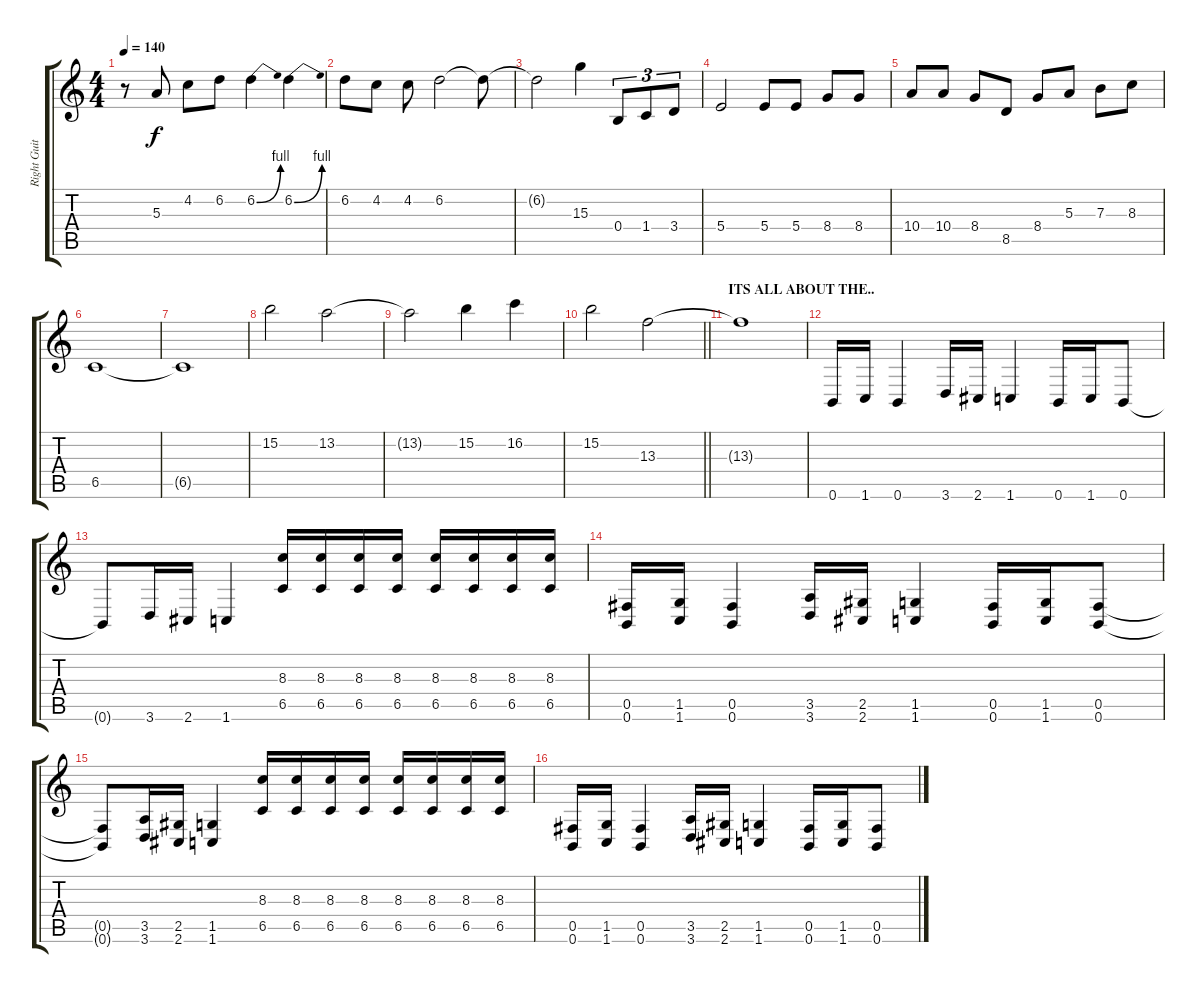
\track ("Right Guitar" "Right Guit") {instrument distortionguitar}
\staff {score tabs}
\tuning (Db4 Ab3 E3 B2 Gb2 B1) {hide}
\ts (4 4)
\tempo 140
\clef g2
\ks c
r.8{dy f volume 14} 5.3.8 4.2.8 6.2.8 6.2{be (bend 0 0 60 4)}.4 6.2{be (bend 0 0 60 4)}.4 |
6.2.8{volume 14} 4.2.8 4.2.8 6.2.2 6.2{t}.8 |
6.2{t}.2{volume 14} 15.3.4 0.4.8{tu (3 2)} 1.4.8{tu (3 2)} 3.4.8{tu (3 2)} |
5.4.2 5.4.8 5.4.8 8.4.8 8.4.8 |
10.4.8 10.4.8 8.4.8 8.5.8 8.4.8 5.3.8 7.3.8 8.3.8 |
6.5.1 |
6.5{t}.1 |
15.2.2 13.2.2 |
13.2{t}.2 15.2.4 16.2.4 |
\barLineRight lightlight
15.2.2 13.3.2 |
\section ("" "ITS ALL ABOUT THE..")
13.3{t}.1 |
0.6.16{volume 13} 1.6.16 0.6.4 3.6.16 2.6.16 1.6.4 0.6.16 1.6.16 0.6.8 |
0.6{t}.8 3.6.16 2.6.16 1.6.4 (8.3 6.5).16{volume 11} (8.3 6.5).16 (8.3 6.5).16 (8.3 6.5).16 (8.3 6.5).16 (8.3 6.5).16 (8.3 6.5).16 (8.3 6.5).16 |
(0.5 0.6).16 (1.5 1.6).16 (0.5 0.6).4 (3.5 3.6).16 (2.5 2.6).16 (1.5 1.6).4 (0.5 0.6).16 (1.5 1.6).16 (0.5 0.6).8 |
(0.5{t} 0.6{t}).8 (3.5 3.6).16 (2.5 2.6).16 (1.5 1.6).4 (8.3 6.5).16 (8.3 6.5).16 (8.3 6.5).16 (8.3 6.5).16 (8.3 6.5).16 (8.3 6.5).16 (8.3 6.5).16 (8.3 6.5).16 |
(0.5 0.6).16 (1.5 1.6).16 (0.5 0.6).4 (3.5 3.6).16 (2.5 2.6).16 (1.5 1.6).4 (0.5 0.6).16 (1.5 1.6).16 (0.5 0.6).8
